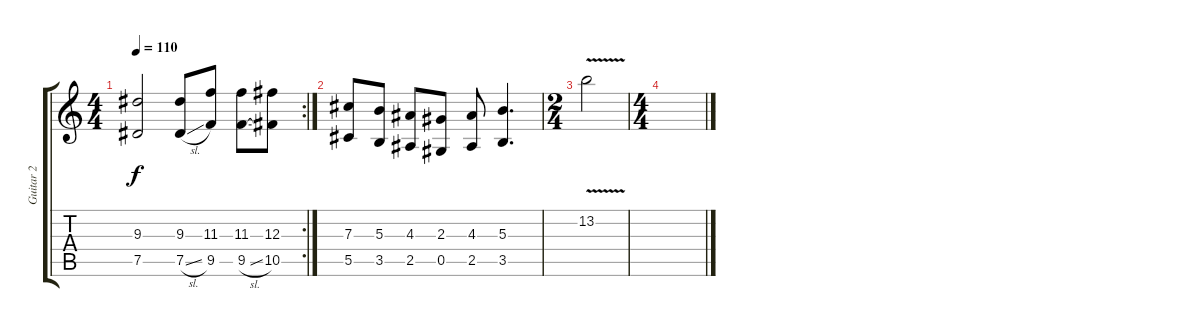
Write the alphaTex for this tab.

\track ("Guitar 2" "Guitar 2") {instrument distortionguitar}
\staff {score tabs}
\tuning (Eb4 Bb3 Gb3 Db3 Ab2 Eb2) {hide}
\rc 2
\ts (4 4)
\tempo 110
\clef g2
\ks c
(9.3 7.5).2{dy f} (9.3 7.5{sl}).8 (11.3 9.5).8 (11.3 9.5{sl}).8 (12.3 10.5).8 |
(7.3 5.5).8 (5.3 3.5).8 (4.3 2.5).8 (2.3 0.5).8 (4.3 2.5).8 (5.3 3.5).4{d} |
\ts (2 4)
13.2{v}.2 |
\ts (4 4)
